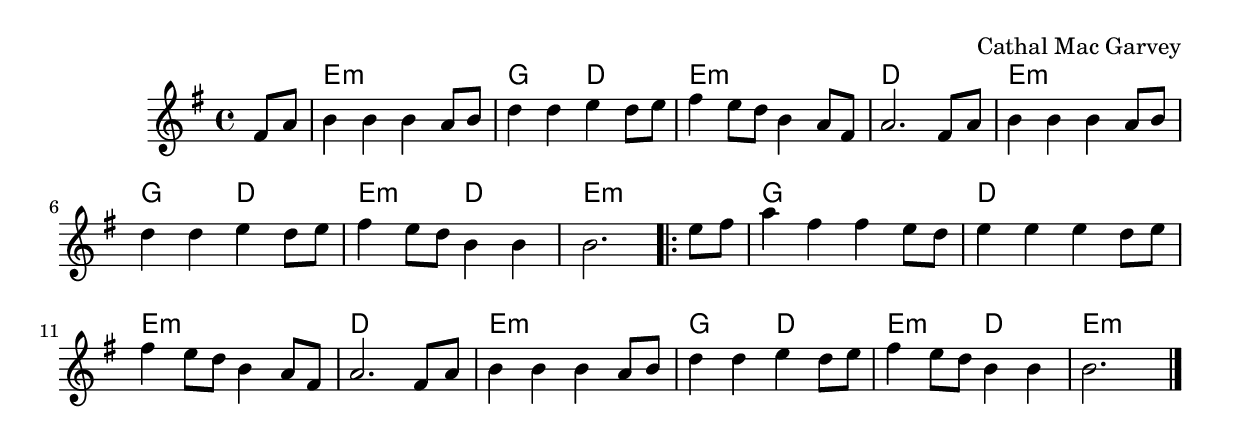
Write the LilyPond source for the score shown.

\version "2.16.0"

\header {
  %title = "The Star of the County Down"
  composer = "Cathal Mac Garvey"
}

global = {
  \time 4/4
  \key g \major
}

chordNames = \chordmode {
  \global
  s4 e1:m g2 d e1:m d e:m g2 d e2:m d e1:m g d e:m d e:m g2 d e:m d e1:m
}

melody = \relative c' {
  \global
  \partial 4 fis8 a | 
  b4 b b a8 b | 
  d4 d e d8 e |
  fis4 e8 d b4 a8 fis | 
  a2. fis8 a | 
  b4 b b a8 b |
  d4 d e d8 e | 
  fis4 e8 d b4 b | 
  b2. |
  \repeat volta 2 
  {
    \partial 4 e8 fis |
    a4 fis fis e8 d | 
    e4 e e d8 e |
    fis4 e8 d b4 a8 fis | 
    a2. fis8 a | 
    b4 b b a8 b |
    d4 d e d8 e | 
    fis4 e8 d8 b4 b | 
    b2. s4 \bar "|."    
  }  
}

\score {
  <<
    \new ChordNames \chordNames
    \new Staff { \melody }
  >>
  \layout { }
}
